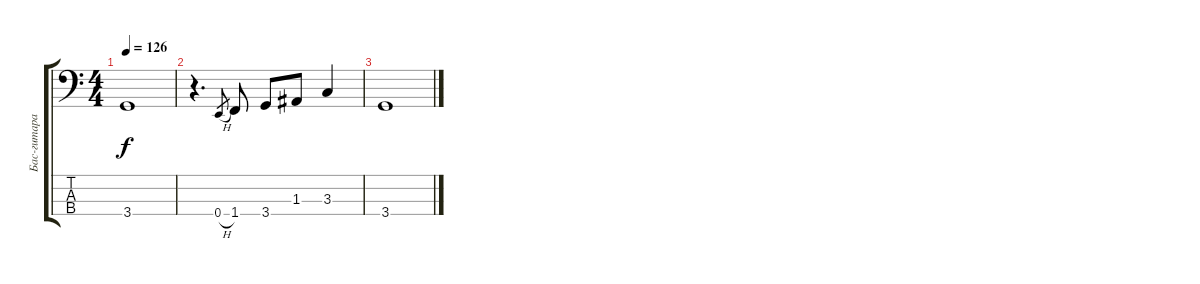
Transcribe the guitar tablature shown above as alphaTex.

\track ("Бас-гитара" "Бас-гитара") {instrument electricbasspick}
\staff {score tabs}
\tuning (G2 D2 A1 E1) {hide}
\ts (4 4)
\tempo 126
\clef f4
\ks c
3.4.1{dy f} |
r.4{d volume 0} 0.4{h}.8{gr} 1.4.8 3.4.8 1.3.8 3.3.4 |
3.4.1
